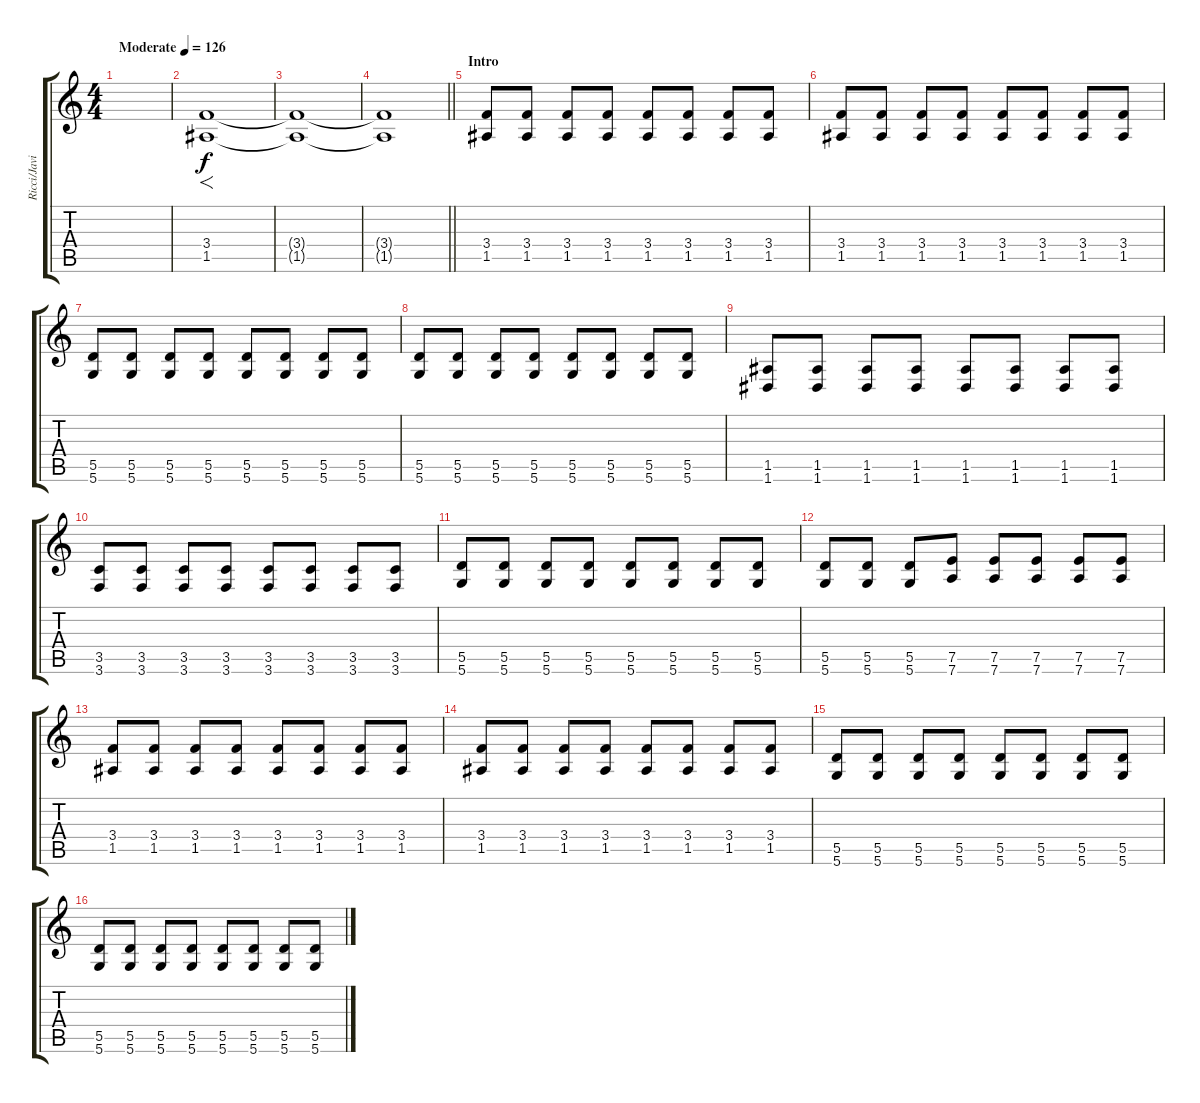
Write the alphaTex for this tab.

\track ("Ricci/Javi" "Ricci/Javi") {instrument overdrivenguitar}
\staff {score tabs}
\tuning (E4 B3 G3 D3 A2 D2) {hide}
\ts (4 4)
\tempo (126 "Moderate")
\clef g2
\ks c
|
(3.4 1.5).1{f} |
(3.4{t} 1.5{t}).1{dy f} |
\barLineRight lightlight
(3.4{t} 1.5{t}).1 |
\section ("" "Intro")
(3.4 1.5).8 (3.4 1.5).8 (3.4 1.5).8 (3.4 1.5).8 (3.4 1.5).8 (3.4 1.5).8 (3.4 1.5).8 (3.4 1.5).8 |
(3.4 1.5).8 (3.4 1.5).8 (3.4 1.5).8 (3.4 1.5).8 (3.4 1.5).8 (3.4 1.5).8 (3.4 1.5).8 (3.4 1.5).8 |
(5.5 5.6).8 (5.5 5.6).8 (5.5 5.6).8 (5.5 5.6).8 (5.5 5.6).8 (5.5 5.6).8 (5.5 5.6).8 (5.5 5.6).8 |
(5.5 5.6).8 (5.5 5.6).8 (5.5 5.6).8 (5.5 5.6).8 (5.5 5.6).8 (5.5 5.6).8 (5.5 5.6).8 (5.5 5.6).8 |
(1.5 1.6).8 (1.5 1.6).8 (1.5 1.6).8 (1.5 1.6).8 (1.5 1.6).8 (1.5 1.6).8 (1.5 1.6).8 (1.5 1.6).8 |
(3.5 3.6).8 (3.5 3.6).8 (3.5 3.6).8 (3.5 3.6).8 (3.5 3.6).8 (3.5 3.6).8 (3.5 3.6).8 (3.5 3.6).8 |
(5.5 5.6).8 (5.5 5.6).8 (5.5 5.6).8 (5.5 5.6).8 (5.5 5.6).8 (5.5 5.6).8 (5.5 5.6).8 (5.5 5.6).8 |
(5.5 5.6).8 (5.5 5.6).8 (5.5 5.6).8 (7.5 7.6).8 (7.5 7.6).8 (7.5 7.6).8 (7.5 7.6).8 (7.5 7.6).8 |
(3.4 1.5).8 (3.4 1.5).8 (3.4 1.5).8 (3.4 1.5).8 (3.4 1.5).8 (3.4 1.5).8 (3.4 1.5).8 (3.4 1.5).8 |
(3.4 1.5).8 (3.4 1.5).8 (3.4 1.5).8 (3.4 1.5).8 (3.4 1.5).8 (3.4 1.5).8 (3.4 1.5).8 (3.4 1.5).8 |
(5.5 5.6).8 (5.5 5.6).8 (5.5 5.6).8 (5.5 5.6).8 (5.5 5.6).8 (5.5 5.6).8 (5.5 5.6).8 (5.5 5.6).8 |
(5.5 5.6).8 (5.5 5.6).8 (5.5 5.6).8 (5.5 5.6).8 (5.5 5.6).8 (5.5 5.6).8 (5.5 5.6).8 (5.5 5.6).8
